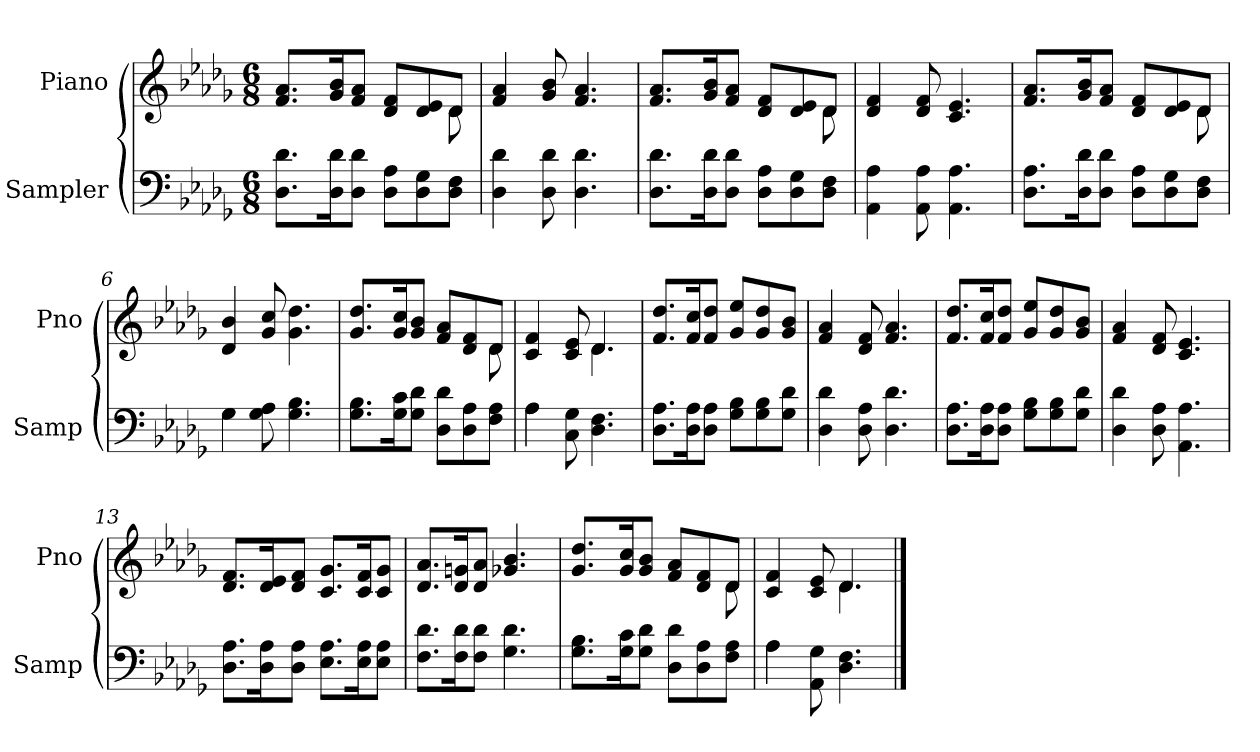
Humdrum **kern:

**kern	**kern
*part2	*part1
*staff2	*staff1
*I"Sampler	*I"Piano
*I'Samp	*I'Pno
*clefF4	*clefG2
*k[b-e-a-d-g-]	*k[b-e-a-d-g-]
*D-:	*D-:
*M6/8	*M6/8
=1	=1
*	*^
8.D-\ 8.d-\L	8.f/ 8.a-/L	8ryy
*	*v	*v
16D-\ 16d-\K	16g-/ 16b-/K
8D-\ 8d-\J	8f/ 8a-/J
8D-\ 8A-\L	8d-/ 8f/L
8D-\ 8G-\	8d-/ 8e-/
*	*^
8D-\ 8F\J	8d-/J	8d-
*	*v	*v
=2	=2
4D- 4d-	4f 4a-
8D- 8d-	8g- 8b-
4.D- 4.d-	4.f 4.a-
=3	=3
*	*^
8.D-\ 8.d-\L	8.f/ 8.a-/L	8ryy
*	*v	*v
16D-\ 16d-\K	16g-/ 16b-/K
8D-\ 8d-\J	8f/ 8a-/J
8D-\ 8A-\L	8d-/ 8f/L
8D-\ 8G-\	8d-/ 8e-/
*	*^
8D-\ 8F\J	8d-/J	8d-
*	*v	*v
=4	=4
4AA- 4A-	4d- 4f
8AA- 8A-	8d- 8f
4.AA- 4.A-	4.c 4.e-
=5	=5
*	*^
8.D-\ 8.A-\L	8.f/ 8.a-/L	8ryy
*	*v	*v
16D-\ 16d-\K	16g-/ 16b-/K
8D-\ 8d-\J	8f/ 8a-/J
8D-\ 8A-\L	8d-/ 8f/L
8D-\ 8G-\	8d-/ 8e-/
*	*^
8D-\ 8F\J	8d-/J	8d-
*	*v	*v
=6	=6
*^	*
4G-\	4G-	4d- 4b-
8G- 8A-	2ryy	8g- 8cc
4.G- 4.B-	.	4.g- 4.dd-
*v	*v	*
=7	=7
*	*^
8.G-\ 8.B-\L	8.g-/ 8.dd-/L	8ryy
*	*v	*v
16G-\ 16c\K	16g-/ 16cc/K
8G-\ 8d-\J	8g-/ 8b-/J
8D-\ 8d-\L	8f/ 8a-/L
8D-\ 8A-\	8d-/ 8f/
*	*^
8F\ 8A-\J	8d-/J	8d-
=8	=8	=8
*^	*	*
4A-\	4A-	4c 4f	4.ryy
8C 8G-	2ryy	8c 8e-	.
4.D- 4.F	.	4.d-/	4.d-
*v	*v	*	*
*	*v	*v
=9	=9
8.D-\ 8.A-\L	8.f/ 8.dd-/L
16D-\ 16A-\K	16f/ 16cc/K
8D-\ 8A-\J	8f/ 8dd-/J
8G-\ 8B-\L	8g-/ 8ee-/L
8G-\ 8B-\	8g-/ 8dd-/
8G-\ 8d-\J	8g-/ 8b-/J
=10	=10
4D- 4d-	4f 4a-
8D- 8A-	8d- 8f
4.D- 4.d-	4.f 4.a-
=11	=11
8.D-\ 8.A-\L	8.f/ 8.dd-/L
16D-\ 16A-\K	16f/ 16cc/K
8D-\ 8A-\J	8f/ 8dd-/J
8G-\ 8B-\L	8g-/ 8ee-/L
8G-\ 8B-\	8g-/ 8dd-/
8G-\ 8d-\J	8g-/ 8b-/J
=12	=12
4D- 4d-	4f 4a-
8D- 8A-	8d- 8f
4.AA- 4.A-	4.c 4.e-
=13	=13
8.D-\ 8.A-\L	8.d-/ 8.f/L
16D-\ 16A-\K	16d-/ 16e-/K
8D-\ 8A-\J	8d-/ 8f/J
8.E-\ 8.A-\L	8.c/ 8.g-/L
16E-\ 16A-\K	16c/ 16f/K
8E-\ 8A-\J	8c/ 8g-/J
=14	=14
8.F\ 8.d-\L	8.d-/ 8.a-/L
16F\ 16d-\K	16d-/ 16gn/K
8F\ 8d-\J	8d-/ 8a-/J
4.G- 4.d-	4.g-X 4.b-
=15	=15
*	*^
8.G-\ 8.B-\L	8.g-/ 8.dd-/L	8ryy
*	*v	*v
16G-\ 16c\K	16g-/ 16cc/K
8G-\ 8d-\J	8g-/ 8b-/J
8D-\ 8d-\L	8f/ 8a-/L
8D-\ 8A-\	8d-/ 8f/
*	*^
8F\ 8A-\J	8d-/J	8d-
=16	=16	=16
*^	*	*
4A-\	4A-	4c 4f	4.ryy
8AA- 8G-	2ryy	8c 8e-	.
4.D- 4.F	.	4.d-/	4.d-
*v	*v	*	*
*	*v	*v
==	==
*-	*-
